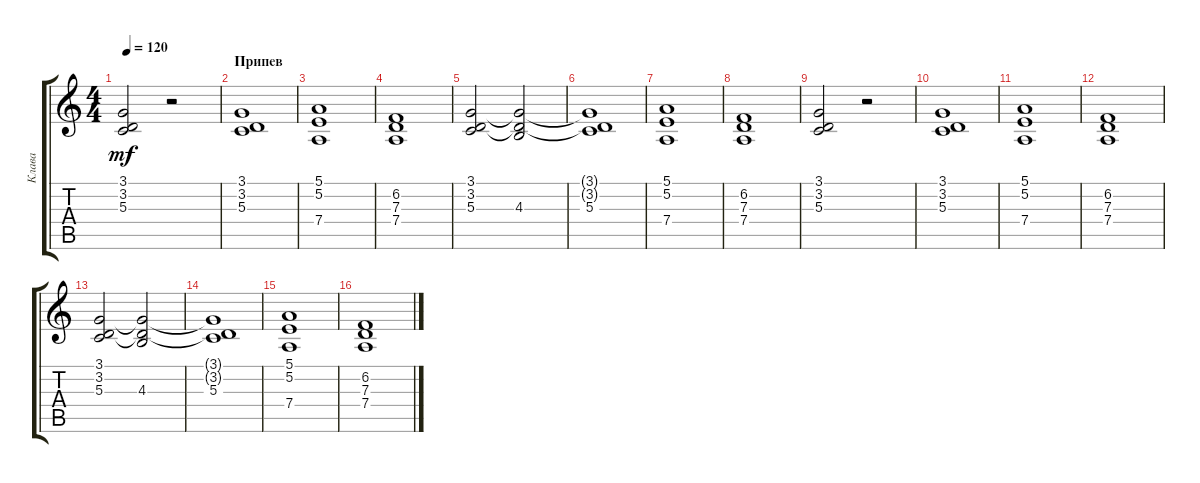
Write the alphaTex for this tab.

\track ("Клава" "Клава") {instrument stringensemble1}
\staff {score tabs}
\tuning (E4 B3 G3 D3 A2 E2) {hide}
\ts (4 4)
\tempo 120
\clef g2
\ks c
(3.1 3.2 5.3).2{dy mf} r.2 |
\section ("" "Припев")
(3.1 3.2 5.3).1 |
(5.1 5.2 7.4).1 |
(6.2 7.3 7.4).1 |
(3.1 3.2 5.3).2 (3.1{t} 3.2{t} 4.3).2 |
(3.1{t} 3.2{t} 5.3).1 |
(5.1 5.2 7.4).1 |
(6.2 7.3 7.4).1 |
(3.1 3.2 5.3).2 r.2 |
(3.1 3.2 5.3).1 |
(5.1 5.2 7.4).1 |
(6.2 7.3 7.4).1 |
(3.1 3.2 5.3).2 (3.1{t} 3.2{t} 4.3).2 |
(3.1{t} 3.2{t} 5.3).1 |
(5.1 5.2 7.4).1 |
(6.2 7.3 7.4).1
